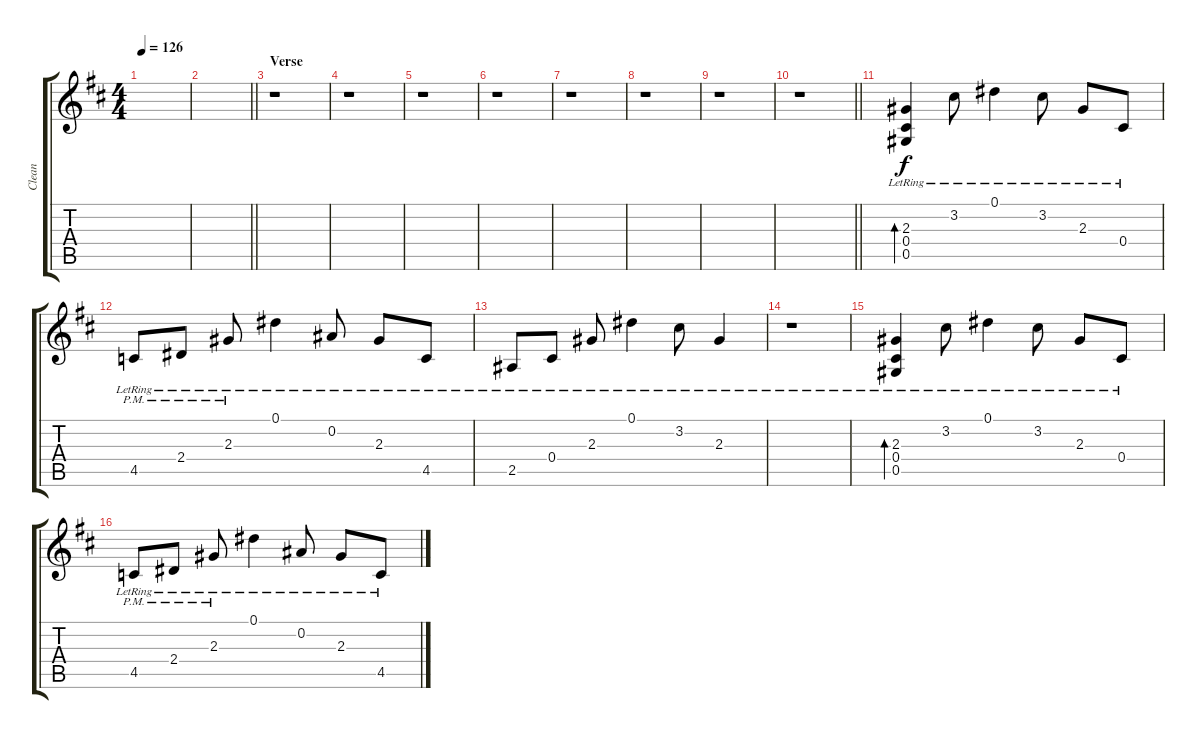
\track ("Clean" "Clean") {instrument electricguitarclean}
\staff {score tabs}
\tuning (Eb4 Bb3 Gb3 Db3 Ab2 Eb2) {hide}
\ts (4 4)
\tempo 126
\clef g2
\ks d
|
\barLineRight lightlight
|
\section ("" "Verse")
r.1 |
r.1 |
r.1 |
r.1 |
r.1 |
r.1 |
r.1 |
\barLineRight lightlight
r.1 |
(2.3{lr} 0.4{lr} 0.5{lr}).4{bd 480} 3.2{lr}.8 0.1{lr}.4 3.2{lr}.8 2.3{lr}.8 0.4{lr}.8 |
4.5{pm lr}.8 2.4{pm lr}.8 2.3{pm lr}.8 0.1{lr}.4 0.2{lr}.8 2.3{lr}.8 4.5{lr}.8 |
2.5{lr}.8 0.4{lr}.8 2.3{lr}.8 0.1{lr}.4 3.2{lr}.8 2.3{lr}.4 |
r.1 |
(2.3{lr} 0.4{lr} 0.5{lr}).4{bd 480} 3.2{lr}.8 0.1{lr}.4 3.2{lr}.8 2.3{lr}.8 0.4{lr}.8 |
4.5{pm lr}.8 2.4{pm lr}.8 2.3{pm lr}.8 0.1{lr}.4 0.2{lr}.8 2.3{lr}.8 4.5{lr}.8
